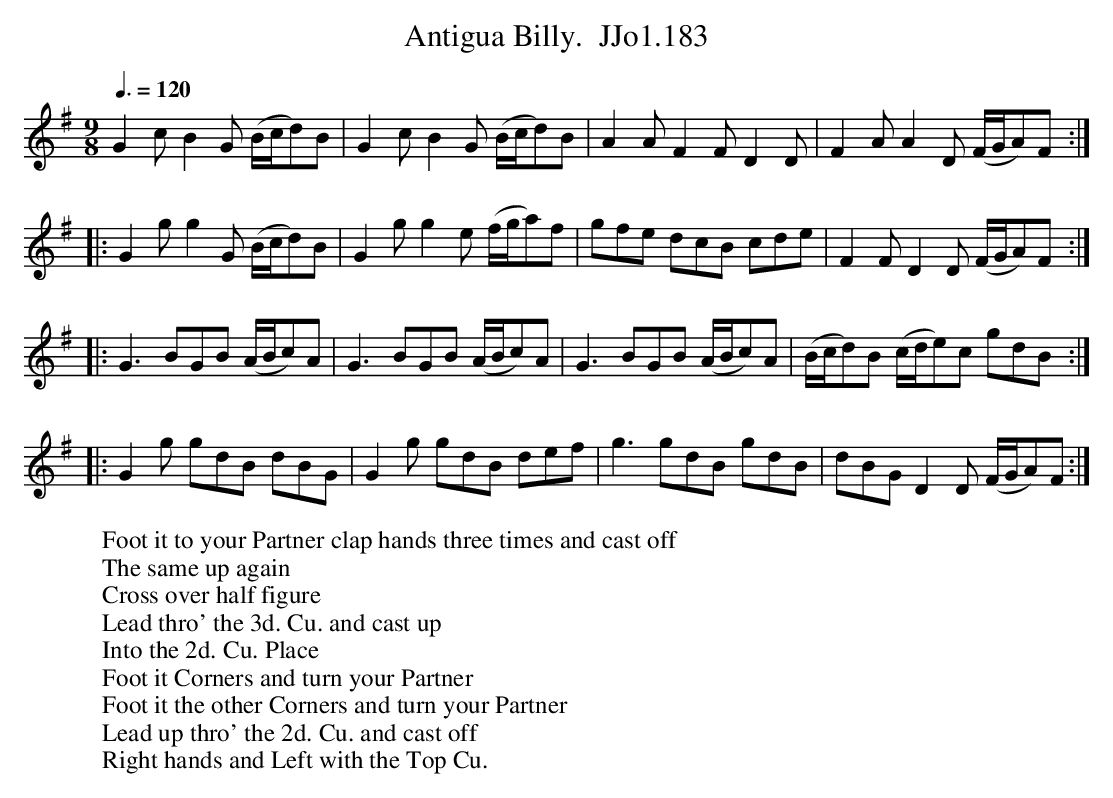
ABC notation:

X:1
T:Antigua Billy.  JJo1.183
M:9/8
L:1/8
Q:3/8=120
K:G
G2cB2G (B/c/d)B | G2cB2G (B/c/d)B | A2AF2FD2D | F2AA2D (F/G/A)F :|
|: G2gg2G (B/c/d)B | G2gg2e (f/g/a)f | gfe dcB cde | F2FD2D (F/G/A)F :|
|: G3 BGB (A/B/c)A | G3 BGB (A/B/c)A | G3 BGB (A/B/c)A | (B/c/d)B (c/d/e)c gdB :|
|: G2g gdB dBG | G2g gdB def | g3 gdB gdB | dBG D2D (F/G/A)F:|
W:Foot it to your Partner clap hands three times and cast off
W:The same up again
W:Cross over half figure
W:Lead thro' the 3d. Cu. and cast up
W:Into the 2d. Cu. Place
W:Foot it Corners and turn your Partner
W:Foot it the other Corners and turn your Partner
W:Lead up thro' the 2d. Cu. and cast off
W:Right hands and Left with the Top Cu.
